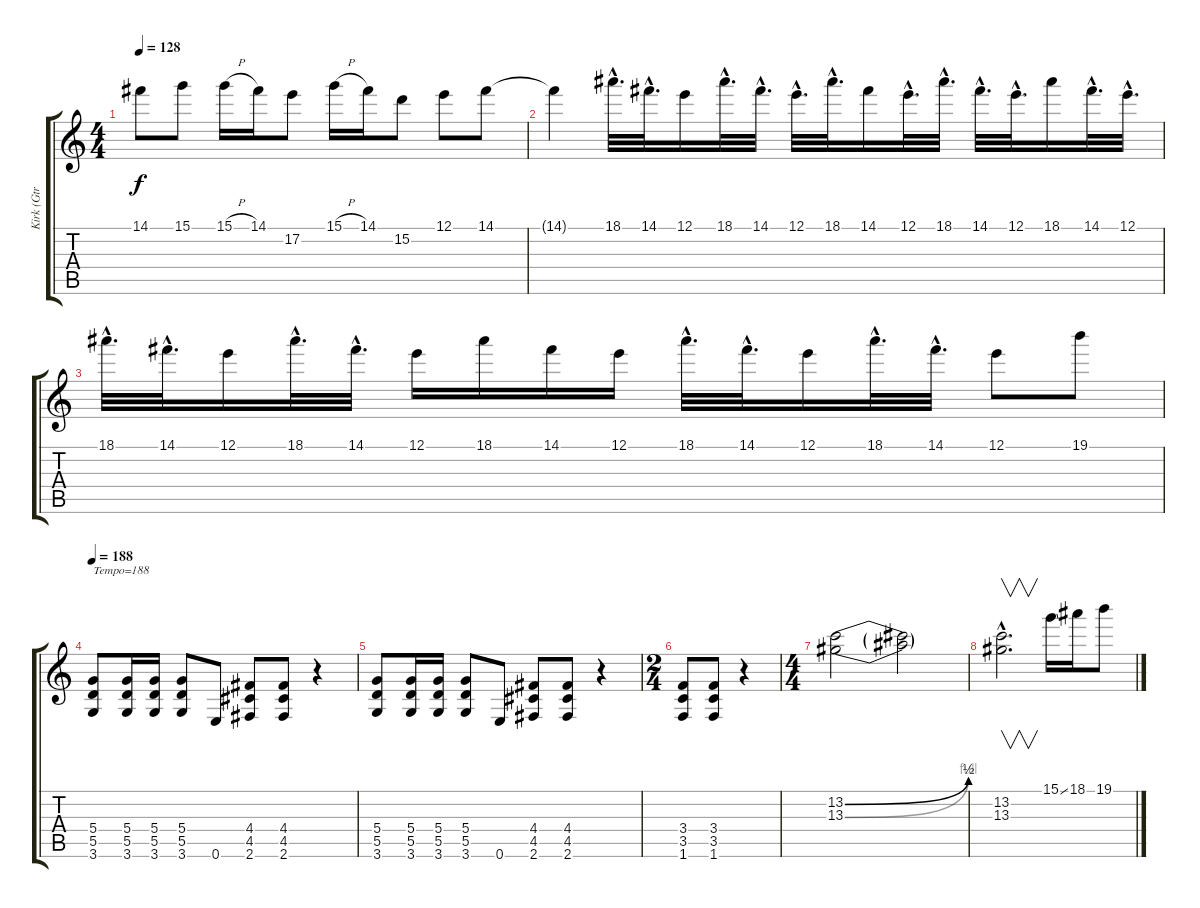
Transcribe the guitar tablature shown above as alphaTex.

\track ("Kirk (Gtr 3)" "Kirk (Gtr ") {instrument distortionguitar}
\staff {score tabs}
\tuning (E4 B3 G3 D3 A2 E2) {hide}
\ts (4 4)
\tempo 128
\clef g2
\ks c
14.1.8{dy f} 15.1.8 15.1{h}.16 14.1.16 17.2.8 15.1{h}.16 14.1.16 15.2.8 12.1.8 14.1.8 |
14.1{t}.4 18.1{hac}.32{d} 14.1{hac}.32{d} 12.1.16 18.1{hac}.32{d} 14.1{hac}.32{d} 12.1{hac}.32{d} 18.1{hac}.32{d} 14.1.16 12.1{hac}.32{d} 18.1{hac}.32{d} 14.1{hac}.32{d} 12.1{hac}.32{d} 18.1.16 14.1{hac}.32{d} 12.1{hac}.32{d} |
18.1{hac}.32{d} 14.1{hac}.32{d} 12.1.16 18.1{hac}.32{d} 14.1{hac}.32{d} 12.1.16 18.1.16 14.1.16 12.1.16 18.1{hac}.32{d} 14.1{hac}.32{d} 12.1.16 18.1{hac}.32{d} 14.1{hac}.32{d} 12.1.8 19.1.8 |
\tempo 188
(5.4 5.5 3.6).8{txt "Tempo=188"} (5.4 5.5 3.6).16 (5.4 5.5 3.6).16 (5.4 5.5 3.6).8 0.6.8 (4.4 4.5 2.6).8 (4.4 4.5 2.6).8 r.4 |
(5.4 5.5 3.6).8 (5.4 5.5 3.6).16 (5.4 5.5 3.6).16 (5.4 5.5 3.6).8 0.6.8 (4.4 4.5 2.6).8 (4.4 4.5 2.6).8 r.4 |
\ts (2 4)
(3.4 3.5 1.6).8 (3.4 3.5 1.6).8 r.4 |
\ts (4 4)
(13.2{be (bend 0 0 60 2)} 13.3{be (bend 0 0 60 4)}).2 (13.2{t} 13.3{t}).2 |
(13.2{hac} 13.3{hac}).2{v d} 15.1{ss}.16 18.1.16 19.1.8
